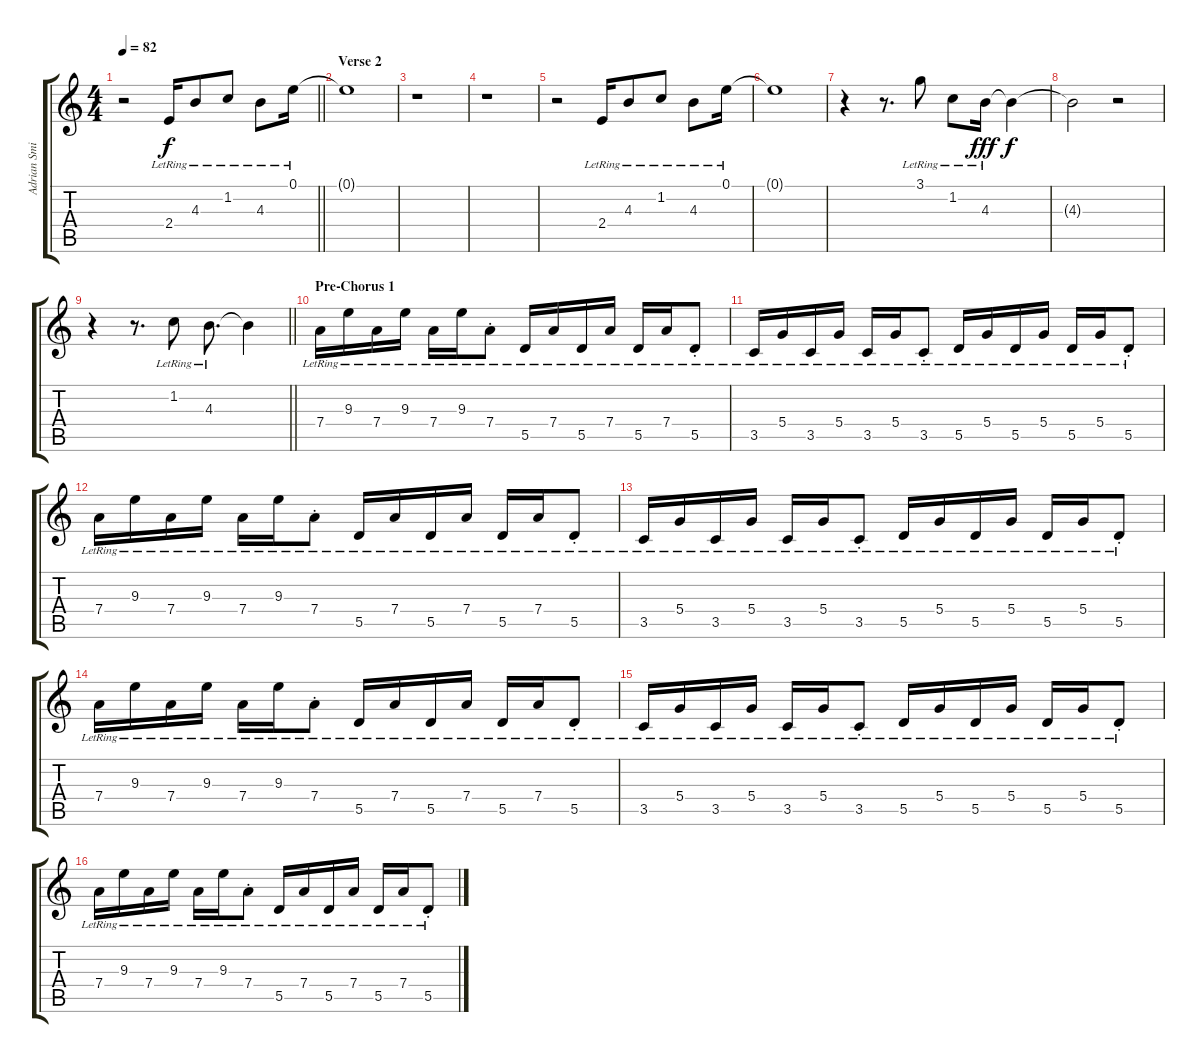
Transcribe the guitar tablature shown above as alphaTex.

\track ("Adrian Smith" "Adrian Smi") {instrument overdrivenguitar}
\staff {score tabs}
\tuning (E4 B3 G3 D3 A2 E2) {hide}
\ts (4 4)
\tempo 82
\clef g2
\barLineRight lightlight
\ks c
r.2{dy f} 2.4{lr}.16 4.3{lr}.8 1.2{lr}.8 4.3{lr}.8 0.1{lr}.16 |
\section ("" "Verse 2")
0.1{t}.1 |
r.1 |
r.1 |
r.2 2.4{lr}.16 4.3{lr}.8 1.2{lr}.8 4.3{lr}.8 0.1{lr}.16 |
0.1{t}.1 |
r.4 r.8{d} 3.1{lr}.8 1.2{lr}.8 4.3{lr}.16{dy fff} 4.3{t}.4{dy f} |
4.3{t}.2 r.2 |
\barLineRight lightlight
r.4 r.8{d} 1.2{lr}.8 4.3{lr}.8{d} 4.3{t}.4 |
\section ("" "Pre-Chorus 1")
7.4{lr}.16 9.3{lr}.16 7.4{lr}.16 9.3{lr}.16 7.4{lr}.16 9.3{lr}.16 7.4{st lr}.8 5.5{lr}.16 7.4{lr}.16 5.5{lr}.16 7.4{lr}.16 5.5{lr}.16 7.4{lr}.16 5.5{st lr}.8 |
3.5{lr}.16 5.4{lr}.16 3.5{lr}.16 5.4{lr}.16 3.5{lr}.16 5.4{lr}.16 3.5{st lr}.8 5.5{lr}.16 5.4{lr}.16 5.5{lr}.16 5.4{lr}.16 5.5{lr}.16 5.4{lr}.16 5.5{st lr}.8 |
7.4{lr}.16 9.3{lr}.16 7.4{lr}.16 9.3{lr}.16 7.4{lr}.16 9.3{lr}.16 7.4{st lr}.8 5.5{lr}.16 7.4{lr}.16 5.5{lr}.16 7.4{lr}.16 5.5{lr}.16 7.4{lr}.16 5.5{st lr}.8 |
3.5{lr}.16 5.4{lr}.16 3.5{lr}.16 5.4{lr}.16 3.5{lr}.16 5.4{lr}.16 3.5{st lr}.8 5.5{lr}.16 5.4{lr}.16 5.5{lr}.16 5.4{lr}.16 5.5{lr}.16 5.4{lr}.16 5.5{st lr}.8 |
7.4{lr}.16 9.3{lr}.16 7.4{lr}.16 9.3{lr}.16 7.4{lr}.16 9.3{lr}.16 7.4{st lr}.8 5.5{lr}.16 7.4{lr}.16 5.5{lr}.16 7.4{lr}.16 5.5{lr}.16 7.4{lr}.16 5.5{st lr}.8 |
3.5{lr}.16 5.4{lr}.16 3.5{lr}.16 5.4{lr}.16 3.5{lr}.16 5.4{lr}.16 3.5{st lr}.8 5.5{lr}.16 5.4{lr}.16 5.5{lr}.16 5.4{lr}.16 5.5{lr}.16 5.4{lr}.16 5.5{st lr}.8 |
7.4{lr}.16 9.3{lr}.16 7.4{lr}.16 9.3{lr}.16 7.4{lr}.16 9.3{lr}.16 7.4{st lr}.8 5.5{lr}.16 7.4{lr}.16 5.5{lr}.16 7.4{lr}.16 5.5{lr}.16 7.4{lr}.16 5.5{st lr}.8
